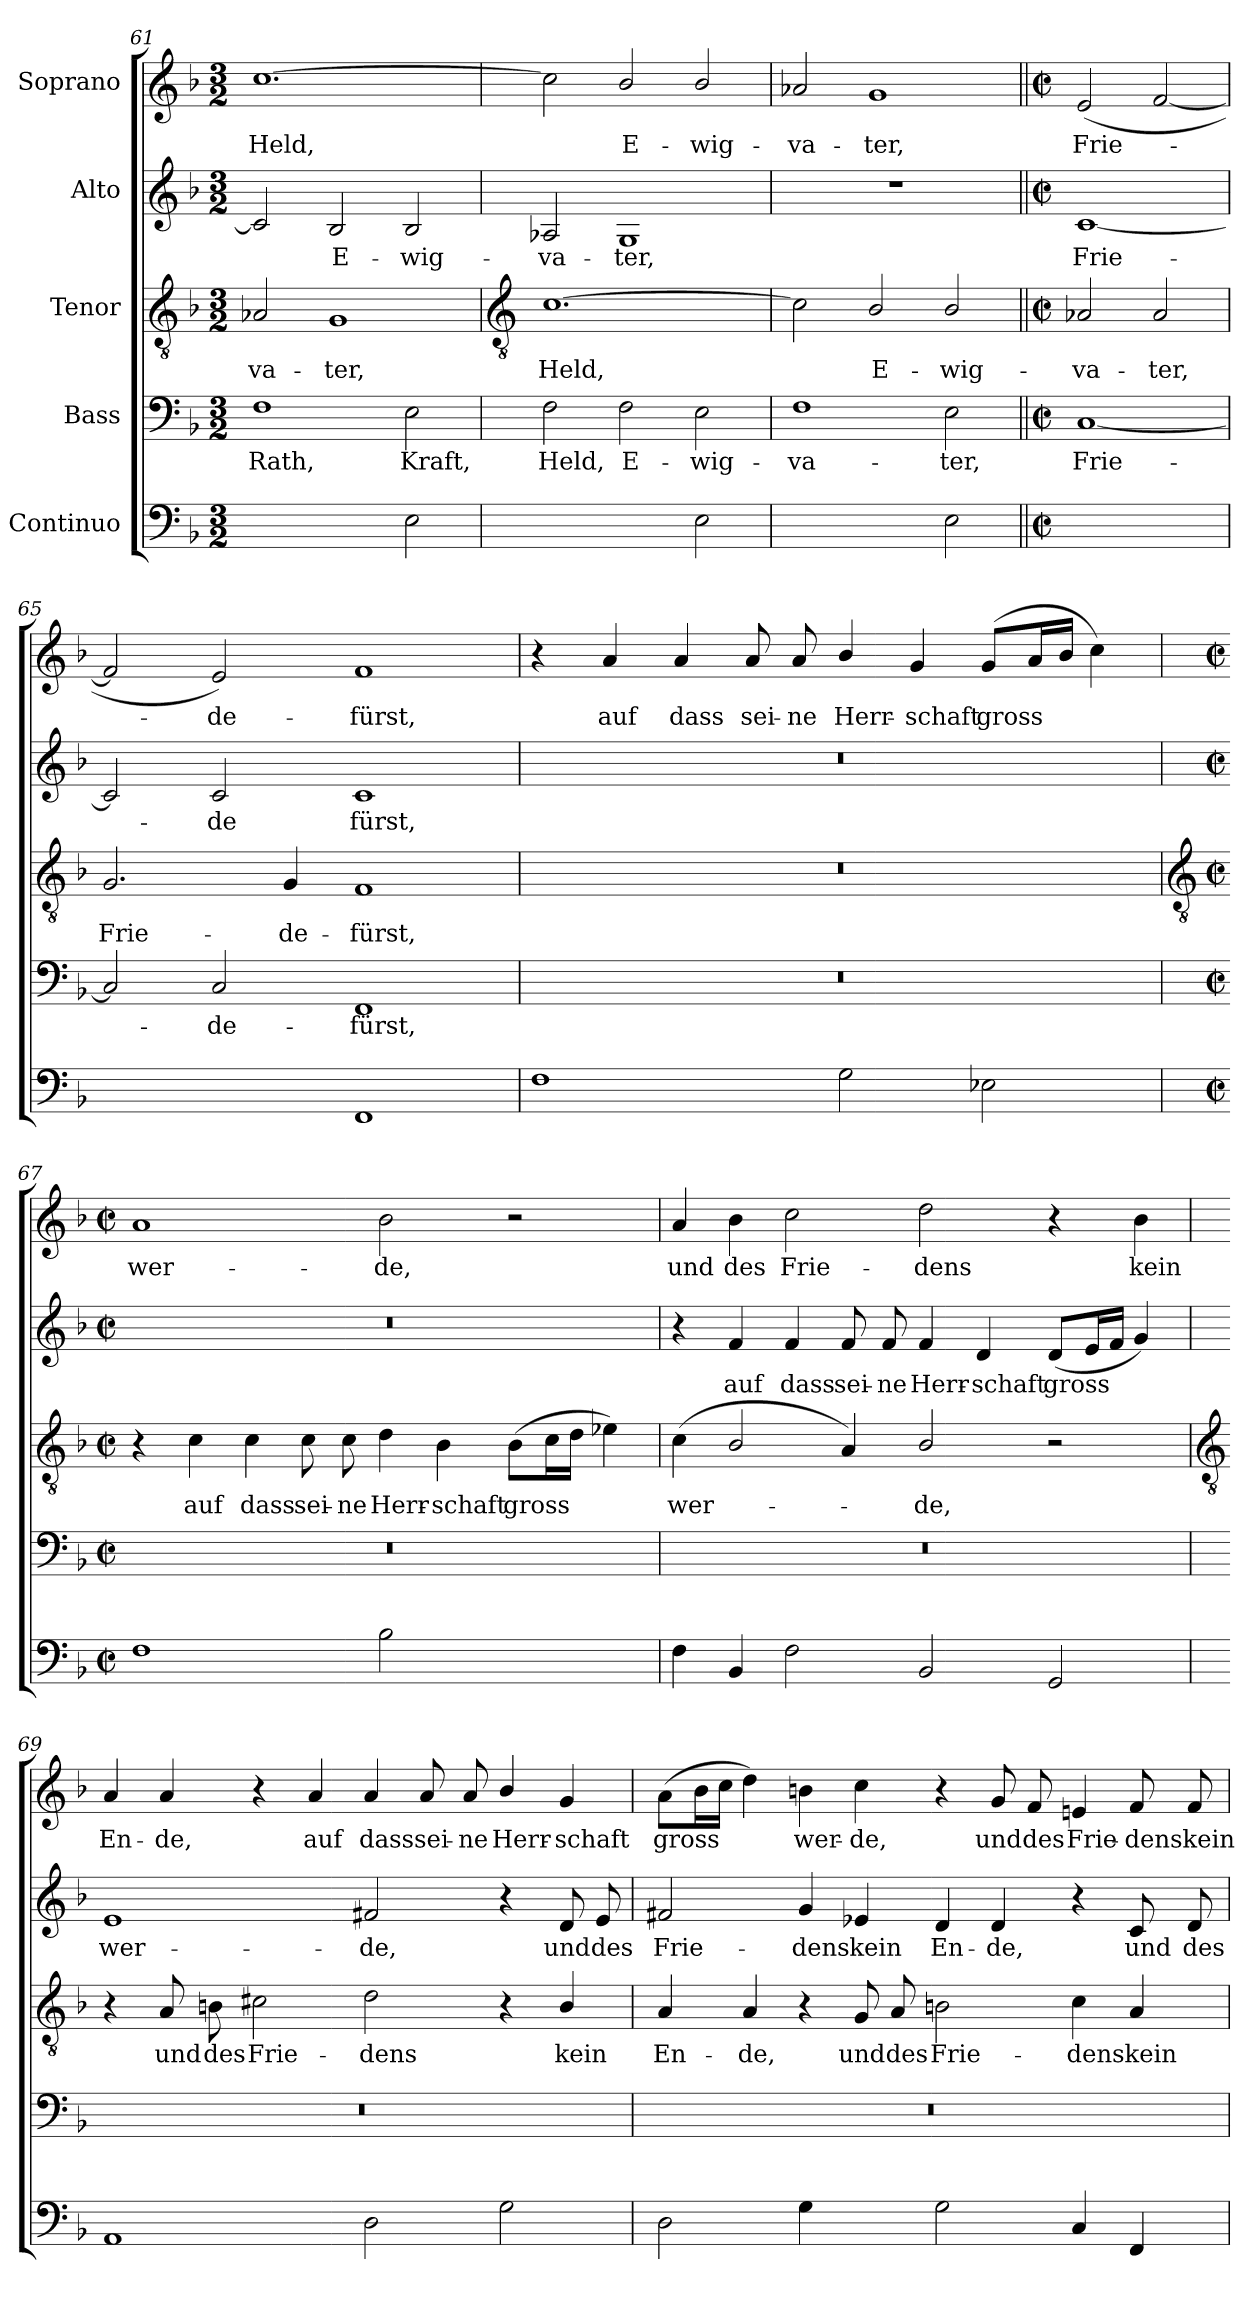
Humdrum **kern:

**kern	**text	**kern	**text	**kern	**text	**kern	**text	**kern	**text
*part5	*part5	*part4	*part4	*part3	*part3	*part2	*part2	*part1	*part1
*staff5	*staff5	*staff4	*staff4	*staff3	*staff3	*staff2	*staff2	*staff1	*staff1
*I"Continuo	*	*I"Bass	*	*I"Tenor	*	*I"Alto	*	*I"Soprano	*
*clefF4	*	*clefF4	*	*clefGv2	*	*clefG2	*	*clefG2	*
*k[b-]	*	*k[b-]	*	*k[b-]	*	*k[b-]	*	*k[b-]	*
*F:	*	*F:	*	*F:	*	*F:	*	*F:	*
*M3/2	*	*M3/2	*	*M3/2	*	*M3/2	*	*M3/2	*
=61	=61	=61	=61	=61	=61	=61	=61	=61	=61
!	!LO:LY:b	!	!LO:LY:b	!	!LO:LY:b	!	!	!	!LO:LY:b
[2Fyy	3	1F	Rath,	2A-X	-va-	2c]	.	[1.cc	Held,
!	!LO:LY:b	!	!	!	!LO:LY:b	!	!LO:LY:b	!	!
2Fyy]	2	.	.	1G	-ter,	2B-	E-	.	.
!	!	!	!LO:LY:b	!	!	!	!LO:LY:b	!	!
2E	.	2E	Kraft,	.	.	2B-	-wig-	.	.
!!LO:LB:g=z
=62	=62	=62	=62	=62	=62	=62	=62	=62	=62
*	*	*	*	*clefGv2	*	*	*	*	*
!	!LO:LY:b	!	!LO:LY:b	!	!LO:LY:b	!	!LO:LY:b	!	!
[2Fyy	3	2F	Held,	[1.c	Held,	2A-X	-va-	2cc]	.
!	!LO:LY:b	!	!LO:LY:b	!	!	!	!LO:LY:b	!	!LO:LY:b
2Fyy]	2	2F	E-	.	.	1G	-ter,	2b-/	E-
!	!	!	!LO:LY:b	!	!	!	!	!	!LO:LY:b
2E	.	2E	-wig-	.	.	.	.	2b-/	-wig-
=63	=63	=63	=63	=63	=63	=63	=63	=63	=63
!	!LO:LY:b	!	!LO:LY:b	!	!	!LO:N:vis=1	!	!	!LO:LY:b
[2Fyy	3	1F	-va-	2c]	.	1.r	.	2a-X	-va-
!	!LO:LY:b	!	!	!	!LO:LY:b	!	!	!	!LO:LY:b
2Fyy]	2	.	.	2B-/	E-	.	.	1g	-ter,
!	!	!	!LO:LY:b	!	!LO:LY:b	!	!	!	!
2E	.	2E	-ter,	2B-/	-wig-	.	.	.	.
=64||	=64||	=64||	=64||	=64||	=64||	=64||	=64||	=64||	=64||
*M4/2	*	*M4/2	*	*M4/2	*	*M4/2	*	*M4/2	*
*met(c|)	*	*met(c|)	*	*met(c|)	*	*met(c|)	*	*met(c|)	*
!	!LO:LY:b	!	!LO:LY:b	!	!LO:LY:b	!	!LO:LY:b	!	!LO:LY:b
[2Cyy	3	[1C	Frie-	2A-X	-va-	[1c	Frie-	(<2e	Frie-
!	!LO:LY:b	!	!	!	!LO:LY:b	!	!	!	!
2Cyy]	4	.	.	2A-	-ter,	.	.	[2f	.
=65	=65	=65	=65	=65	=65	=65	=65	=65	=65
!	!LO:LY:b	!	!	!	!LO:LY:b	!	!	!	!
[2Cyy	4	2C]	.	2.G	Frie-	2c]	.	2f]	.
!	!LO:LY:b	!	!LO:LY:b	!	!	!	!LO:LY:b	!	!LO:LY:b
2Cyy]	3	2C	de-	.	.	2c	de	2e)	de-
!	!	!	!	!	!LO:LY:b	!	!	!	!
.	.	.	.	4G	-de-	.	.	.	.
!	!	!	!LO:LY:b	!	!LO:LY:b	!	!LO:LY:b	!	!LO:LY:b
1FF	.	1FF	-fürst,	1F	-fürst,	1c	fürst,	1f	-fürst,
=66	=66	=66	=66	=66	=66	=66	=66	=66	=66
1F	.	0r	.	0r	.	0r	.	4r	.
!	!	!	!	!	!	!	!	!	!LO:LY:b
.	.	.	.	.	.	.	.	4a	auf
!	!	!	!	!	!	!	!	!	!LO:LY:b
.	.	.	.	.	.	.	.	4a	dass
!	!	!	!	!	!	!	!	!	!LO:LY:b
.	.	.	.	.	.	.	.	8a	sei-
!	!	!	!	!	!	!	!	!	!LO:LY:b
.	.	.	.	.	.	.	.	8a	-ne
!	!	!	!	!	!	!	!	!	!LO:LY:b
2G	.	.	.	.	.	.	.	4b-/	Herr-
!	!	!	!	!	!	!	!	!	!LO:LY:b
.	.	.	.	.	.	.	.	4g	-schaft
!	!	!	!	!	!	!	!	!	!LO:LY:b
2E-X	.	.	.	.	.	.	.	(<8gL	gross
.	.	.	.	.	.	.	.	16aL	.
.	.	.	.	.	.	.	.	16b-JJ	.
.	.	.	.	.	.	.	.	4cc)	.
!!LO:LB:g=z
=67	=67	=67	=67	=67	=67	=67	=67	=67	=67
*	*	*	*	*clefGv2	*	*	*	*	*
*M4/2	*	*M4/2	*	*M4/2	*	*M4/2	*	*M4/2	*
*met(c|)	*	*met(c|)	*	*met(c|)	*	*met(c|)	*	*met(c|)	*
!	!	!	!	!	!	!	!	!	!LO:LY:b
1F	.	0r	.	4r	.	0r	.	1a	wer-
!	!	!	!	!	!LO:LY:b	!	!	!	!
.	.	.	.	4c	auf	.	.	.	.
!	!	!	!	!	!LO:LY:b	!	!	!	!
.	.	.	.	4c	dass	.	.	.	.
!	!	!	!	!	!LO:LY:b	!	!	!	!
.	.	.	.	8c	sei-	.	.	.	.
!	!	!	!	!	!LO:LY:b	!	!	!	!
.	.	.	.	8c	-ne	.	.	.	.
!	!	!	!	!	!LO:LY:b	!	!	!	!LO:LY:b
2B-	.	.	.	4d	Herr-	.	.	2b-	-de,
!	!	!	!	!	!LO:LY:b	!	!	!	!
.	.	.	.	4B-	-schaft	.	.	.	.
!	!LO:LY:b	!	!	!	!LO:LY:b	!	!	!	!
[4Gyy	5	.	.	(>8B-L	gross	.	.	2r	.
.	.	.	.	16cL	.	.	.	.	.
.	.	.	.	16dJJ	.	.	.	.	.
!	!LO:LY:b	!	!	!	!	!	!	!	!
4Gyy]	6	.	.	4e-X)	.	.	.	.	.
=68	=68	=68	=68	=68	=68	=68	=68	=68	=68
!	!	!	!	!	!LO:LY:b	!	!	!	!LO:LY:b
4F	.	0r	.	(<4c	wer-	4r	.	4a	und
!	!	!	!	!	!	!	!LO:LY:b	!	!LO:LY:b
4BB-	.	.	.	2B-/	.	4f	auf	4b-	des
!	!	!	!	!	!	!	!LO:LY:b	!	!LO:LY:b
2F	.	.	.	.	.	4f	dass	2cc	Frie-
!	!	!	!	!	!	!	!LO:LY:b	!	!
.	.	.	.	4A)	.	8f	sei-	.	.
!	!	!	!	!	!	!	!LO:LY:b	!	!
.	.	.	.	.	.	8f	-ne	.	.
!	!	!	!	!	!LO:LY:b	!	!LO:LY:b	!	!LO:LY:b
2BB-	.	.	.	2B-/	de,	4f	Herr-	2dd	-dens
!	!	!	!	!	!	!	!LO:LY:b	!	!
.	.	.	.	.	.	4d	-schaft	.	.
!	!	!	!	!	!	!	!LO:LY:b	!	!
2GG	.	.	.	2r	.	(<8dL	gross	4r	.
.	.	.	.	.	.	16eL	.	.	.
.	.	.	.	.	.	16fJJ	.	.	.
!	!	!	!	!	!	!	!	!	!LO:LY:b
.	.	.	.	.	.	4g)	.	4b-	kein
!!LO:LB:g=z
=69	=69	=69	=69	=69	=69	=69	=69	=69	=69
*	*	*	*	*clefGv2	*	*	*	*	*
!	!	!	!	!	!	!	!LO:LY:b	!	!LO:LY:b
1AA	.	0r	.	4r	.	1e	wer-	4a	En-
!	!	!	!	!	!LO:LY:b	!	!	!	!LO:LY:b
.	.	.	.	8A	und	.	.	4a	-de,
!	!	!	!	!	!LO:LY:b	!	!	!	!
.	.	.	.	8Bn	des	.	.	.	.
!	!	!	!	!	!LO:LY:b	!	!	!	!
.	.	.	.	2c#X	Frie-	.	.	4r	.
!	!	!	!	!	!	!	!	!	!LO:LY:b
.	.	.	.	.	.	.	.	4a	auf
!	!	!	!	!	!LO:LY:b	!	!LO:LY:b	!	!LO:LY:b
2D	.	.	.	2d	-dens	2f#X	-de,	4a	dass
!	!	!	!	!	!	!	!	!	!LO:LY:b
.	.	.	.	.	.	.	.	8a	sei-
!	!	!	!	!	!	!	!	!	!LO:LY:b
.	.	.	.	.	.	.	.	8a	-ne
!	!	!	!	!	!	!	!	!	!LO:LY:b
2G	.	.	.	4r	.	4r	.	4b-/	Herr-
!	!	!	!	!	!LO:LY:b	!	!LO:LY:b	!	!LO:LY:b
.	.	.	.	4B/	kein	8d	und	4g	-schaft
!	!	!	!	!	!	!	!LO:LY:b	!	!
.	.	.	.	.	.	8e	des	.	.
=70	=70	=70	=70	=70	=70	=70	=70	=70	=70
!	!	!	!	!	!LO:LY:b	!	!LO:LY:b	!	!LO:LY:b
2D	.	0r	.	4A	En-	2f#X	Frie-	(>8aL	gross
.	.	.	.	.	.	.	.	16b-L	.
.	.	.	.	.	.	.	.	16ccJJ	.
!	!	!	!	!	!LO:LY:b	!	!	!	!
.	.	.	.	4A	-de,	.	.	4dd)	.
!	!	!	!	!	!	!	!LO:LY:b	!	!LO:LY:b
4G	.	.	.	4r	.	4g	-dens	4bn	wer-
!	!LO:LY:b	!	!	!	!LO:LY:b	!	!LO:LY:b	!	!LO:LY:b
[8CLyy	5	.	.	8G	und	4e-X	kein	4cc	-de,
!	!LO:LY:b	!	!	!	!LO:LY:b	!	!	!	!
8CJyy]	6	.	.	8A	des	.	.	.	.
!	!	!	!	!	!LO:LY:b	!	!LO:LY:b	!	!
2G	.	.	.	2Bn	Frie-	4d	En-	4r	.
!	!	!	!	!	!	!	!LO:LY:b	!	!LO:LY:b
.	.	.	.	.	.	4d	-de,	8g	und
!	!	!	!	!	!	!	!	!	!LO:LY:b
.	.	.	.	.	.	.	.	8f	des
!	!	!	!	!	!LO:LY:b	!	!	!	!LO:LY:b
4C	.	.	.	4c	-dens	4r	.	4en	Frie-
!	!	!	!	!	!LO:LY:b	!	!LO:LY:b	!	!LO:LY:b
4FF	.	.	.	4A	kein	8c	und	8f	-dens
!	!	!	!	!	!	!	!LO:LY:b	!	!LO:LY:b
.	.	.	.	.	.	8d	des	8f	kein
=	=	=	=	=	=	=	=	=	=
*-	*-	*-	*-	*-	*-	*-	*-	*-	*-
